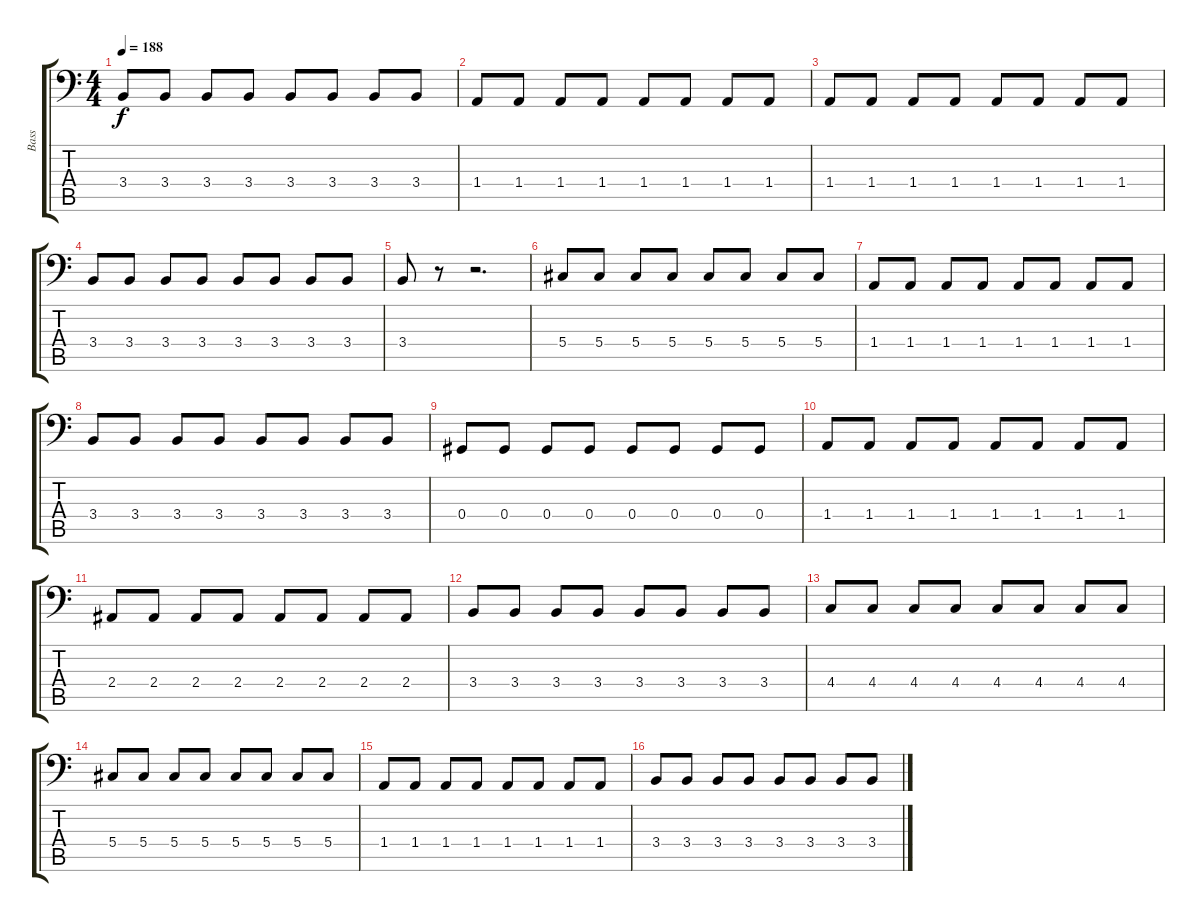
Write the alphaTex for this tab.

\track ("Bass" "Bass") {instrument electricbasspick}
\staff {score tabs}
\tuning (B2 Gb2 Db2 Ab1 Eb1 Bb0) {hide}
\ts (4 4)
\tempo 188
\clef f4
\ks c
3.4.8{dy f} 3.4.8 3.4.8 3.4.8 3.4.8 3.4.8 3.4.8 3.4.8 |
1.4.8 1.4.8 1.4.8 1.4.8 1.4.8 1.4.8 1.4.8 1.4.8 |
1.4.8 1.4.8 1.4.8 1.4.8 1.4.8 1.4.8 1.4.8 1.4.8 |
3.4.8 3.4.8 3.4.8 3.4.8 3.4.8 3.4.8 3.4.8 3.4.8 |
3.4.8 r.8 r.2{d} |
5.4.8 5.4.8 5.4.8 5.4.8 5.4.8 5.4.8 5.4.8 5.4.8 |
1.4.8 1.4.8 1.4.8 1.4.8 1.4.8 1.4.8 1.4.8 1.4.8 |
3.4.8 3.4.8 3.4.8 3.4.8 3.4.8 3.4.8 3.4.8 3.4.8 |
0.4.8 0.4.8 0.4.8 0.4.8 0.4.8 0.4.8 0.4.8 0.4.8 |
1.4.8 1.4.8 1.4.8 1.4.8 1.4.8 1.4.8 1.4.8 1.4.8 |
2.4.8 2.4.8 2.4.8 2.4.8 2.4.8 2.4.8 2.4.8 2.4.8 |
3.4.8 3.4.8 3.4.8 3.4.8 3.4.8 3.4.8 3.4.8 3.4.8 |
4.4.8 4.4.8 4.4.8 4.4.8 4.4.8 4.4.8 4.4.8 4.4.8 |
5.4.8 5.4.8 5.4.8 5.4.8 5.4.8 5.4.8 5.4.8 5.4.8 |
1.4.8 1.4.8 1.4.8 1.4.8 1.4.8 1.4.8 1.4.8 1.4.8 |
3.4.8 3.4.8 3.4.8 3.4.8 3.4.8 3.4.8 3.4.8 3.4.8
